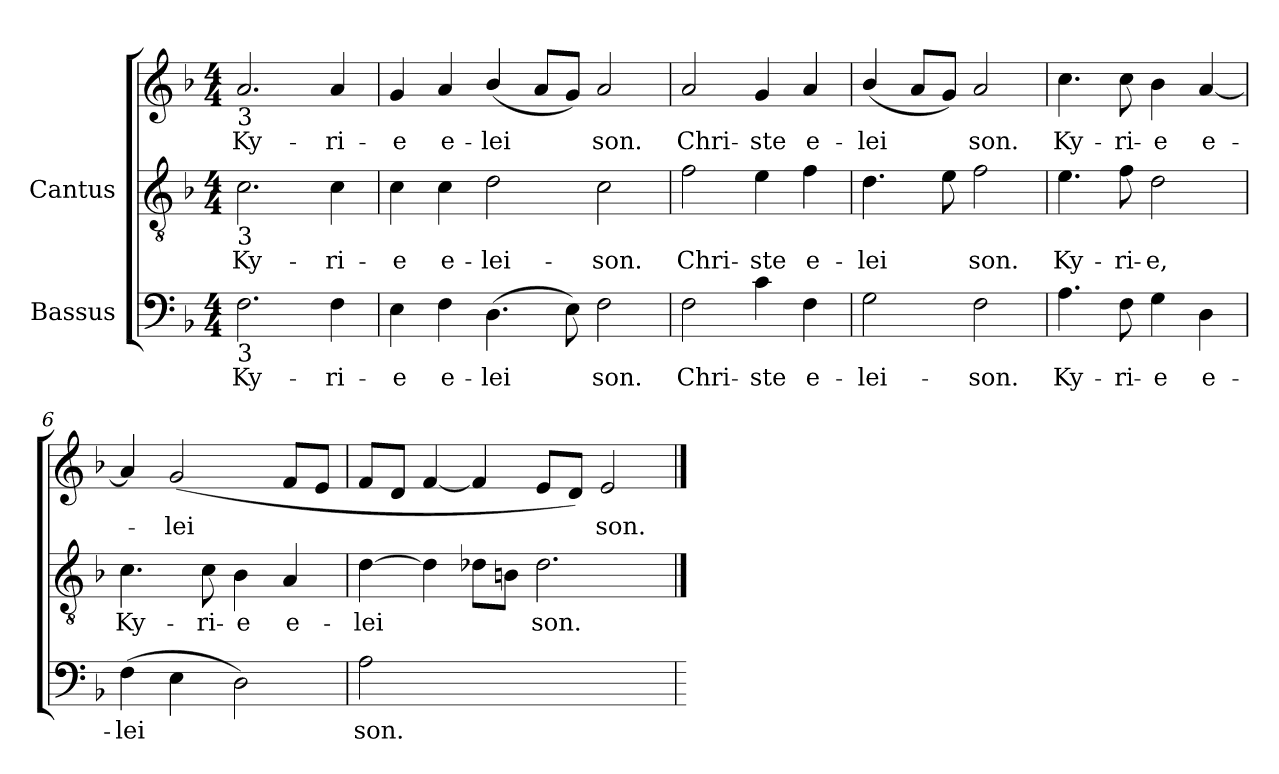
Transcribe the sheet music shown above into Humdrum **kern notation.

**kern	**text	**kern	**text	**kern	**text
*part2	*part2	*part1	*part1	*part1	*part1
*staff3	*staff3	*staff2	*staff2	*staff1	*staff1
*I"Bassus	*	*I"Cantus	*	*	*
!!LO:PB:g=z
*stria5	*	*stria5	*	*stria5	*
*clefF4	*	*clefGv2	*	*clefG2	*
*k[b-]	*	*k[b-]	*	*k[b-]	*
*F:	*	*F:	*	*F:	*
*M4/4	*	*M4/4	*	*M4/4	*
*MM96	*	*MM96	*	*MM96	*
=1	=1	=1	=1	=1	=1
!	!	!	!	!LO:TX:b:t=3	!
!	!	!LO:TX:b:t=3	!	!	!
!LO:TX:b:t=3	!	!	!	!	!
!	!LO:LY:b	!	!LO:LY:b	!	!LO:LY:b
2.F\	Ky-	2.c\	-Ky-	2.a/	Ky-
!	!LO:LY:b	!	!LO:LY:b	!	!LO:LY:b
4F\	-ri-	4c\	-ri-	4a/	-ri-
=2	=2	=2	=2	=2	=2
!	!LO:LY:b	!	!LO:LY:b	!	!LO:LY:b
4E\	-e	4c\	e	4g/	-e
!	!LO:LY:b	!	!LO:LY:b	!	!LO:LY:b
4F\	e-	4c\	e-	4a/	e-
!	!LO:LY:b	!	!LO:LY:b	!	!LO:LY:b
(>4.D\	-lei-	2d\	-lei-	(<4b-/	-lei-
!	!	!	!	!	!LO:LY:b
.	.	.	.	8a/L	-
!	!LO:LY:b	!	!	!	!LO:LY:b
8E\)	-	.	.	8g/J)	.
!	!LO:LY:b	!	!LO:LY:b	!	!LO:LY:b
2F\	son.	2c\	-son.	2a/	son.
=3	=3	=3	=3	=3	=3
!	!LO:LY:b	!	!LO:LY:b	!	!LO:LY:b
2F\	Chri-	2f\	-Chri-	2a/	Chri-
!	!LO:LY:b	!	!LO:LY:b	!	!LO:LY:b
4c\	-ste	4e\	-ste	4g/	-ste
!	!LO:LY:b	!	!LO:LY:b	!	!LO:LY:b
4F\	e-	4f\	e-	4a/	e-
=4	=4	=4	=4	=4	=4
!	!LO:LY:b	!	!LO:LY:b	!	!LO:LY:b
2G\	-lei-	4.d\	lei-	(<4b-/	-lei-
!	!	!	!	!	!LO:LY:b
.	.	.	.	8a/L	-
!	!	!	!LO:LY:b	!	!LO:LY:b
.	.	8e\	-	8g/J)	.
!	!LO:LY:b	!	!LO:LY:b	!	!LO:LY:b
2F\	-son.	2f\	son.	2a/	son.
=5	=5	=5	=5	=5	=5
!	!LO:LY:b	!	!LO:LY:b	!	!LO:LY:b
4.A\	Ky-	4.e\	-Ky-	4.cc\	Ky-
!	!LO:LY:b	!	!LO:LY:b	!	!LO:LY:b
8F\	-ri-	8f\	-ri-	8cc\	-ri-
!	!LO:LY:b	!	!LO:LY:b	!	!LO:LY:b
4G\	-e	2d\	-e,	4b-\	-e
!	!LO:LY:b	!	!	!	!LO:LY:b
4D\	e-	.	.	[<4a/	e-
!!LO:LB:g=z
=6	=6	=6	=6	=6	=6
!	!LO:LY:b	!	!LO:LY:b	!	!LO:LY:b
(>4F\	-lei-	4.c\	Ky-	4a/]	.
!	!LO:LY:b	!	!	!	!LO:LY:b
4E\	--	.	.	(<2g/	lei
!	!	!	!LO:LY:b	!	!
.	.	8c\	-ri-	.	.
!	!LO:LY:b	!	!LO:LY:b	!	!
2D\)	--	4B-\	-e	.	.
!	!	!	!LO:LY:b	!	!LO:LY:b
.	.	4A/	e-	8f/L	.
!	!	!	!	!	!LO:LY:b
.	.	.	.	8e/J	.
=7	=7	=7	=7	=7	=7
!	!LO:LY:b	!	!LO:LY:b	!	!
2A\	-son.	[>4d\	lei-	8f/L	.
.	.	.	.	8d/J	.
!	!	!	!LO:LY:b	!	!
.	.	4d\]	--	[<4f/	.
!	!	!	!LO:LY:b	!	!LO:LY:b
1ryy	.	8d-X\L	-	4f/]	-
!	!	!	!LO:LY:b	!	!
.	.	8Bn\J	.	.	.
!	!	!	!LO:LY:b	!	!LO:LY:b
.	.	2.d-\	son.	8e/L	.
!	!	!	!	!	!LO:LY:b
.	.	.	.	8d/J)	.
!	!	!	!	!	!LO:LY:b
.	.	.	.	2e/	son.
=	==	==	==	==	==
*-	*-	*-	*-	*-	*-
